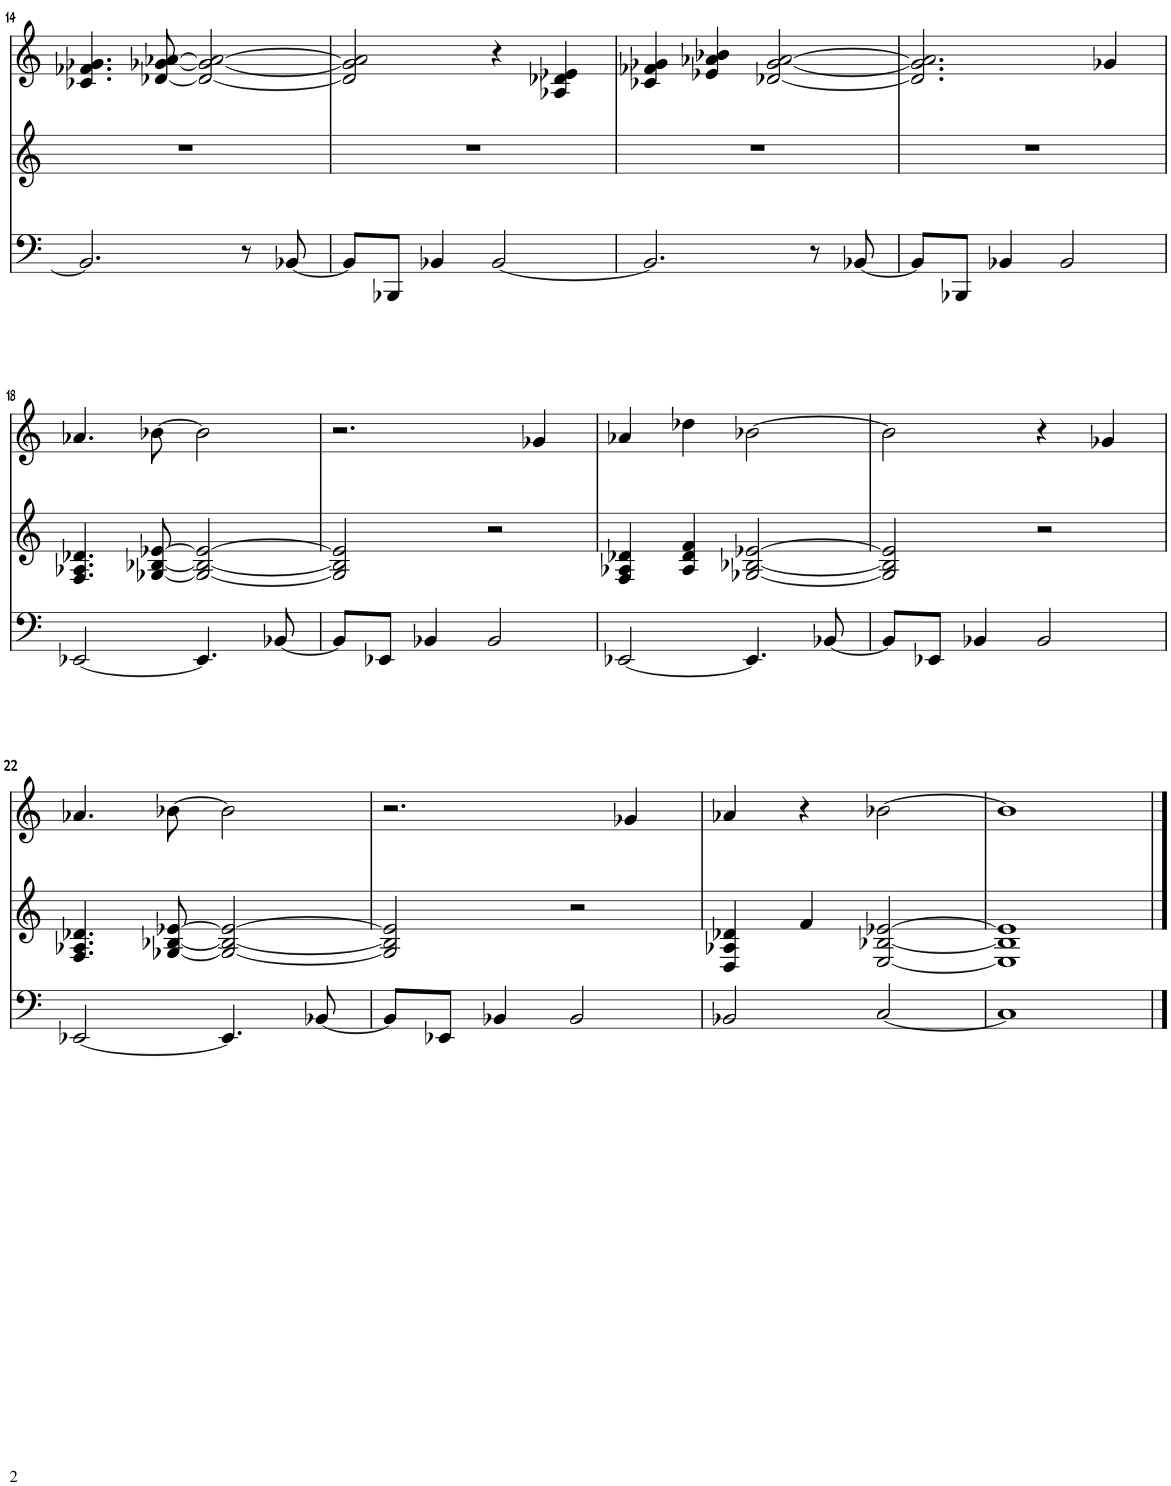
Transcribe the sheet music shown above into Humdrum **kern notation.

**kern	**kern	**kern
*part1	*part1	*part1
*staff3	*staff2	*staff1
*I"Piano	*	*
*I'Pno	*	*
!!LO:PB:g=z
*clefF4	*clefG2	*clefG2
*k[]	*k[]	*k[]
=14	=14	=14
2.BB-/]	1r	4.c-X/ 4.f-X/ 4.g-X/
.	.	[8d-X/ [8g-X/ [8a-X/
.	.	2d-/_ 2g-/_ 2a-/_
8r	.	.
[8BB-X/	.	.
=15	=15	=15
8BB-/L]	1r	2d-/] 2g-/] 2a-/]
8BBB-X/J	.	.
4BB-X/	.	.
[2BB-/	.	4r
.	.	4A-X/ 4d-X/ 4e-X/
=16	=16	=16
2.BB-/]	1r	4c-X/ 4f-X/ 4g-X/
.	.	4e-X/ 4a-X/ 4b-X/
.	.	[2d-X/ [2g-/ [2a-/
8r	.	.
[8BB-X/	.	.
=17	=17	=17
8BB-/L]	1r	2.d-/] 2.g-/] 2.a-/]
8BBB-X/J	.	.
4BB-X/	.	.
2BB-/	.	.
.	.	4g-X/
!!LO:LB:g=z
=18	=18	=18
[2EE-X/	4.F/ 4.A-X/ 4.d-X/	4.a-X/
.	[8G-X/ [8B-X/ [8e-X/	[8b-X\
4.EE-/]	2G-/_ 2B-/_ 2e-/_	2b-\]
[8BB-X/	.	.
=19	=19	=19
8BB-/L]	2G-/] 2B-/] 2e-/]	2.r
8EE-X/J	.	.
4BB-X/	.	.
2BB-/	2r	.
.	.	4g-X/
=20	=20	=20
[2EE-X/	4F/ 4A-X/ 4d-X/	4a-X/
.	4A-/ 4d-/ 4f/	4dd-X\
4.EE-/]	[2G-X/ [2B-X/ [2e-X/	[2b-X\
[8BB-X/	.	.
=21	=21	=21
8BB-/L]	2G-/] 2B-/] 2e-/]	2b-\]
8EE-X/J	.	.
4BB-X/	.	.
2BB-/	2r	4r
.	.	4g-X/
!!LO:LB:g=z
=22	=22	=22
[2EE-X/	4.F/ 4.A-X/ 4.d-X/	4.a-X/
.	[8G-X/ [8B-X/ [8e-X/	[8b-X\
4.EE-/]	2G-/_ 2B-/_ 2e-/_	2b-\]
[8BB-X/	.	.
=23	=23	=23
8BB-/L]	2G-/] 2B-/] 2e-/]	2.r
8EE-X/J	.	.
4BB-X/	.	.
2BB-/	2r	.
.	.	4g-X/
=24	=24	=24
2BB-X/	4D/ 4A-X/ 4d-X/	4a-X/
.	4f/	4r
[2C/	[2E/ [2B-X/ [2e-X/	[2b-X\
=25	=25	=25
1C]	1E] 1B-] 1e-]	1b-]
==	==	==
*-	*-	*-
